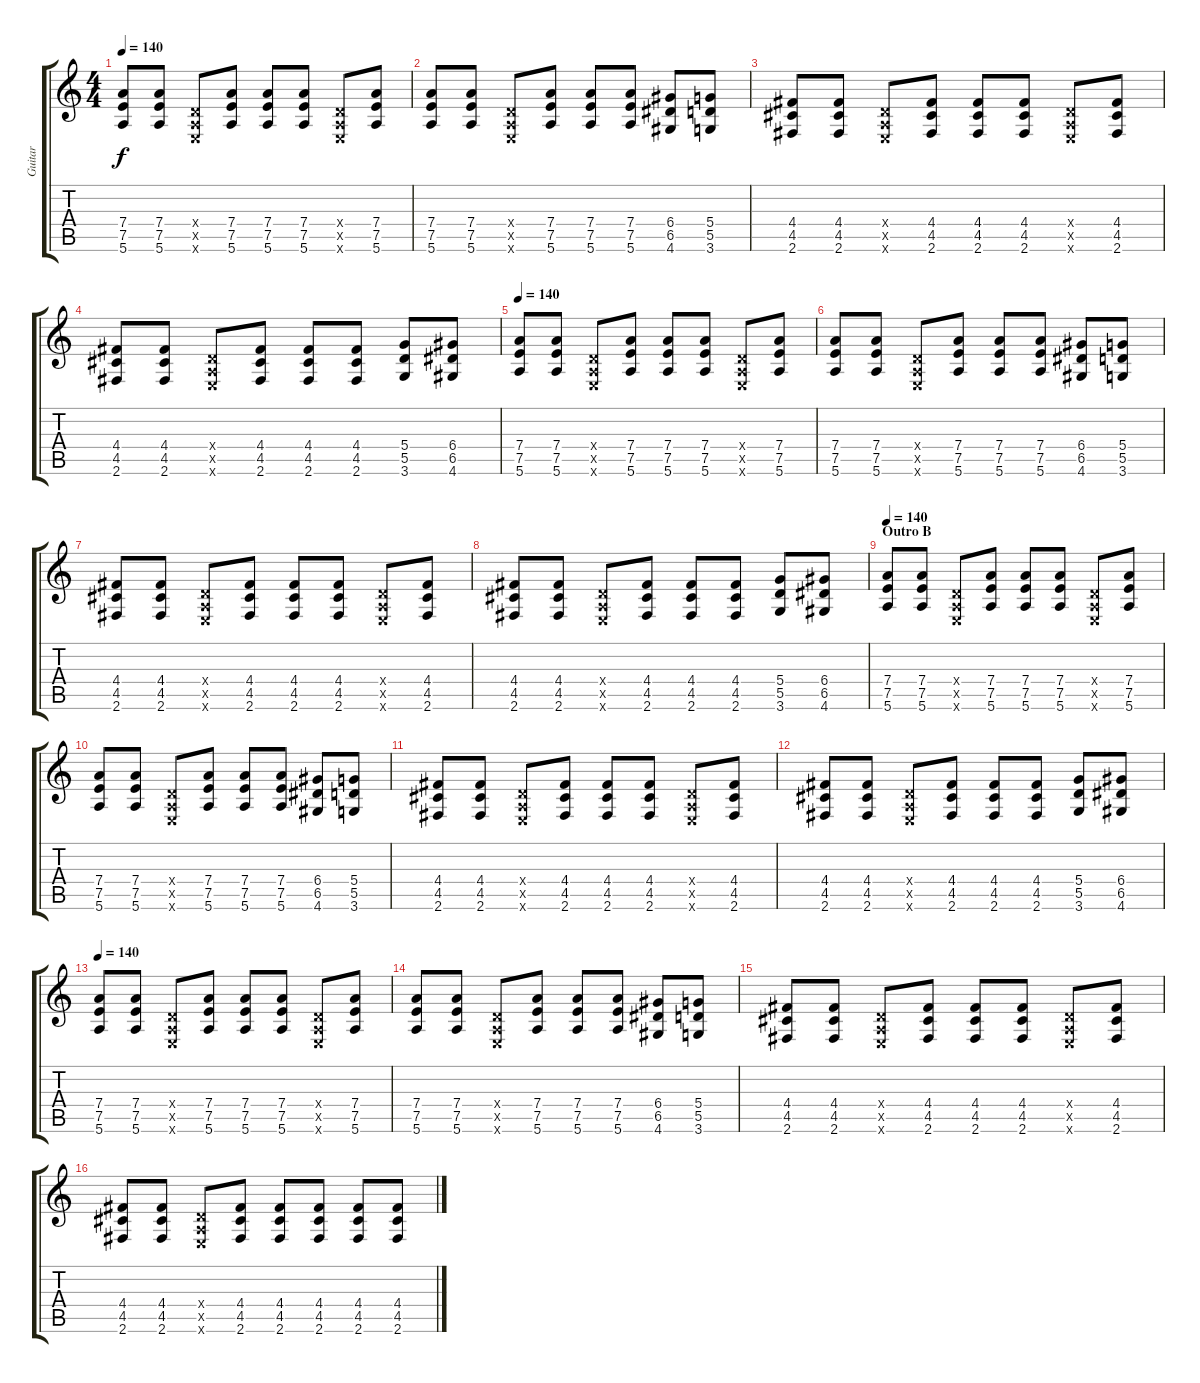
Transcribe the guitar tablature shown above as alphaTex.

\track ("Guitar" "Guitar") {instrument overdrivenguitar}
\staff {score tabs}
\tuning (E4 B3 G3 D3 A2 E2) {hide}
\ts (4 4)
\tempo 140
\clef g2
\ks c
(7.4 7.5 5.6).8{dy f} (7.4 7.5 5.6).8 (0.4{x} 0.5{x} 0.6{x}).8 (7.4 7.5 5.6).8 (7.4 7.5 5.6).8 (7.4 7.5 5.6).8 (0.4{x} 0.5{x} 0.6{x}).8 (7.4 7.5 5.6).8 |
(7.4 7.5 5.6).8 (7.4 7.5 5.6).8 (0.4{x} 0.5{x} 0.6{x}).8 (7.4 7.5 5.6).8 (7.4 7.5 5.6).8 (7.4 7.5 5.6).8 (6.4 6.5 4.6).8 (5.4 5.5 3.6).8 |
(4.4 4.5 2.6).8 (4.4 4.5 2.6).8 (0.4{x} 0.5{x} 0.6{x}).8 (4.4 4.5 2.6).8 (4.4 4.5 2.6).8 (4.4 4.5 2.6).8 (0.4{x} 0.5{x} 0.6{x}).8 (4.4 4.5 2.6).8 |
(4.4 4.5 2.6).8 (4.4 4.5 2.6).8 (0.4{x} 0.5{x} 0.6{x}).8 (4.4 4.5 2.6).8 (4.4 4.5 2.6).8 (4.4 4.5 2.6).8 (5.4 5.5 3.6).8 (6.4 6.5 4.6).8 |
\tempo 140
(7.4 7.5 5.6).8 (7.4 7.5 5.6).8 (0.4{x} 0.5{x} 0.6{x}).8 (7.4 7.5 5.6).8 (7.4 7.5 5.6).8 (7.4 7.5 5.6).8 (0.4{x} 0.5{x} 0.6{x}).8 (7.4 7.5 5.6).8 |
(7.4 7.5 5.6).8 (7.4 7.5 5.6).8 (0.4{x} 0.5{x} 0.6{x}).8 (7.4 7.5 5.6).8 (7.4 7.5 5.6).8 (7.4 7.5 5.6).8 (6.4 6.5 4.6).8 (5.4 5.5 3.6).8 |
(4.4 4.5 2.6).8 (4.4 4.5 2.6).8 (0.4{x} 0.5{x} 0.6{x}).8 (4.4 4.5 2.6).8 (4.4 4.5 2.6).8 (4.4 4.5 2.6).8 (0.4{x} 0.5{x} 0.6{x}).8 (4.4 4.5 2.6).8 |
(4.4 4.5 2.6).8 (4.4 4.5 2.6).8 (0.4{x} 0.5{x} 0.6{x}).8 (4.4 4.5 2.6).8 (4.4 4.5 2.6).8 (4.4 4.5 2.6).8 (5.4 5.5 3.6).8 (6.4 6.5 4.6).8 |
\section ("" "Outro B")
\tempo 140
(7.4 7.5 5.6).8 (7.4 7.5 5.6).8 (0.4{x} 0.5{x} 0.6{x}).8 (7.4 7.5 5.6).8 (7.4 7.5 5.6).8 (7.4 7.5 5.6).8 (0.4{x} 0.5{x} 0.6{x}).8 (7.4 7.5 5.6).8 |
(7.4 7.5 5.6).8 (7.4 7.5 5.6).8 (0.4{x} 0.5{x} 0.6{x}).8 (7.4 7.5 5.6).8 (7.4 7.5 5.6).8 (7.4 7.5 5.6).8 (6.4 6.5 4.6).8 (5.4 5.5 3.6).8 |
(4.4 4.5 2.6).8 (4.4 4.5 2.6).8 (0.4{x} 0.5{x} 0.6{x}).8 (4.4 4.5 2.6).8 (4.4 4.5 2.6).8 (4.4 4.5 2.6).8 (0.4{x} 0.5{x} 0.6{x}).8 (4.4 4.5 2.6).8 |
(4.4 4.5 2.6).8 (4.4 4.5 2.6).8 (0.4{x} 0.5{x} 0.6{x}).8 (4.4 4.5 2.6).8 (4.4 4.5 2.6).8 (4.4 4.5 2.6).8 (5.4 5.5 3.6).8 (6.4 6.5 4.6).8 |
\tempo 140
(7.4 7.5 5.6).8 (7.4 7.5 5.6).8 (0.4{x} 0.5{x} 0.6{x}).8 (7.4 7.5 5.6).8 (7.4 7.5 5.6).8 (7.4 7.5 5.6).8 (0.4{x} 0.5{x} 0.6{x}).8 (7.4 7.5 5.6).8 |
(7.4 7.5 5.6).8 (7.4 7.5 5.6).8 (0.4{x} 0.5{x} 0.6{x}).8 (7.4 7.5 5.6).8 (7.4 7.5 5.6).8 (7.4 7.5 5.6).8 (6.4 6.5 4.6).8 (5.4 5.5 3.6).8 |
(4.4 4.5 2.6).8 (4.4 4.5 2.6).8 (0.4{x} 0.5{x} 0.6{x}).8 (4.4 4.5 2.6).8 (4.4 4.5 2.6).8 (4.4 4.5 2.6).8 (0.4{x} 0.5{x} 0.6{x}).8 (4.4 4.5 2.6).8 |
(4.4 4.5 2.6).8 (4.4 4.5 2.6).8 (0.4{x} 0.5{x} 0.6{x}).8 (4.4 4.5 2.6).8 (4.4 4.5 2.6).8 (4.4 4.5 2.6).8 (4.4 4.5 2.6).8 (4.4 4.5 2.6).8
